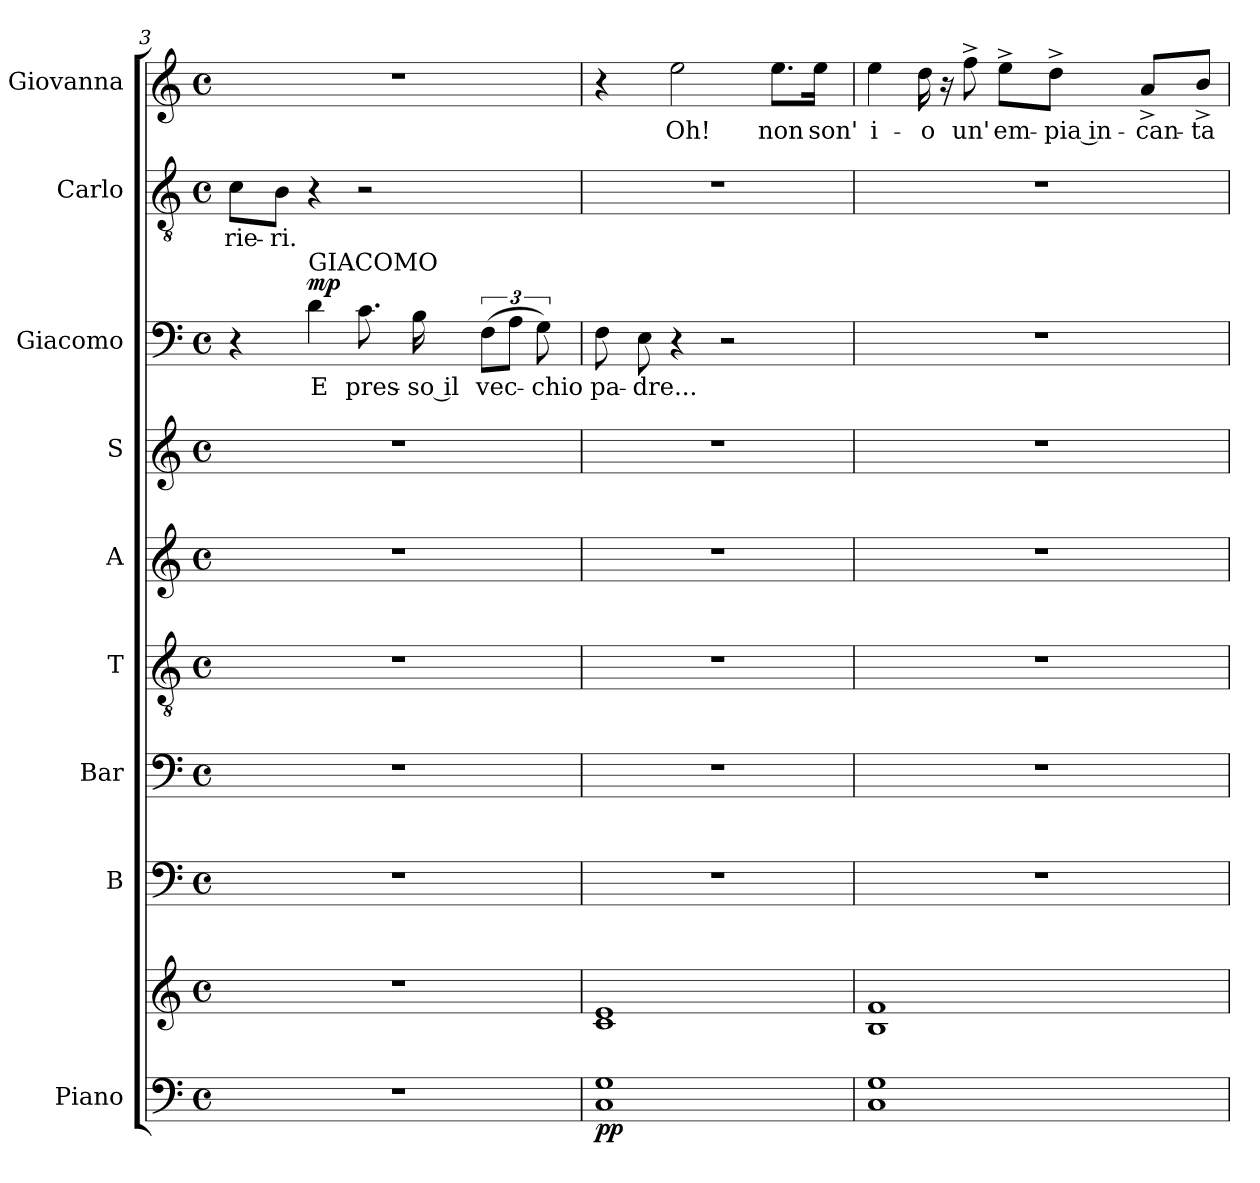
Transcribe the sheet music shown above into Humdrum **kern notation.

**kern	**kern	**dynam	**kern	**kern	**kern	**kern	**kern	**kern	**text	**dynam	**kern	**text	**kern	**text
*part9	*part9	*part9	*part8	*part7	*part6	*part5	*part4	*part3	*part3	*part3	*part2	*part2	*part1	*part1
*staff10	*staff9	*staff9/10	*staff8	*staff7	*staff6	*staff5	*staff4	*staff3	*staff3	*staff3	*staff2	*staff2	*staff1	*staff1
*I"Piano	*	*	*I"B	*I"Bar	*I"T	*I"A	*I"S	*I"Giacomo	*	*	*I"Carlo	*	*I"Giovanna	*
*I'Pno	*	*	*I'B	*I'Bar	*I'T	*I'A	*I'S	*	*	*	*	*	*I'V	*
*clefF4	*clefG2	*	*clefF4	*clefF4	*clefGv2	*clefG2	*clefG2	*clefF4	*	*	*clefGv2	*	*clefG2	*
*k[]	*k[]	*	*k[]	*k[]	*k[]	*k[]	*k[]	*k[]	*	*	*k[]	*	*k[]	*
*M4/4	*M4/4	*	*M4/4	*M4/4	*M4/4	*M4/4	*M4/4	*M4/4	*	*	*M4/4	*	*M4/4	*
*met(c)	*met(c)	*	*met(c)	*met(c)	*met(c)	*met(c)	*met(c)	*met(c)	*	*	*met(c)	*	*met(c)	*
=3	=3	=3	=3	=3	=3	=3	=3	=3	=3	=3	=3	=3	=3	=3
1r	1r	.	1r	1r	1r	1r	1r	4r	.	.	8c\L	-rie-	1r	.
.	.	.	.	.	.	.	.	.	.	.	8B\J	-ri.	.	.
!	!	!	!	!	!	!	!	!LO:TX:a:t=GIACOMO	!	!	!	!	!	!
!	!	!	!	!	!	!	!	!	!	!LO:DY:a	!	!	!	!
.	.	.	.	.	.	.	.	4d\	E	mp	4r	.	.	.
.	.	.	.	.	.	.	.	8.c\	pres-	.	2r	.	.	.
.	.	.	.	.	.	.	.	16B\	-so il	.	.	.	.	.
.	.	.	.	.	.	.	.	(12F\L	vec-	.	.	.	.	.
.	.	.	.	.	.	.	.	12A\J	.	.	.	.	.	.
.	.	.	.	.	.	.	.	12G\)	-chio	.	.	.	.	.
=4	=4	=4	=4	=4	=4	=4	=4	=4	=4	=4	=4	=4	=4	=4
!	!	!LO:DY:b=2	!	!	!	!	!	!	!	!	!	!	!	!
!	!	!LO:DY:n=1:b	!	!	!	!	!	!	!	!	!	!	!	!
1C 1G	1c 1e	p p	1r	1r	1r	1r	1r	8F\	pa-	.	1r	.	4r	.
.	.	.	.	.	.	.	.	8E\	-dre...	.	.	.	.	.
.	.	.	.	.	.	.	.	4r	.	.	.	.	2ee\	Oh!
.	.	.	.	.	.	.	.	2r	.	.	.	.	.	.
.	.	.	.	.	.	.	.	.	.	.	.	.	8.ee\L	non
.	.	.	.	.	.	.	.	.	.	.	.	.	16ee\Jk	son'
!!LO:PB:g=z
=5	=5	=5	=5	=5	=5	=5	=5	=5	=5	=5	=5	=5	=5	=5
1C 1G	1B 1f	.	1r	1r	1r	1r	1r	1r	.	.	1r	.	4ee\	i-
.	.	.	.	.	.	.	.	.	.	.	.	.	16dd\	-o
.	.	.	.	.	.	.	.	.	.	.	.	.	16r	.
.	.	.	.	.	.	.	.	.	.	.	.	.	8ff^\	un'
.	.	.	.	.	.	.	.	.	.	.	.	.	8ee^\L	em-
.	.	.	.	.	.	.	.	.	.	.	.	.	8dd^\J	-pia in-
.	.	.	.	.	.	.	.	.	.	.	.	.	8a^/L	-can-
.	.	.	.	.	.	.	.	.	.	.	.	.	8b^/J	-ta-
=	=	=	=	=	=	=	=	=	=	=	=	=	=	=
*-	*-	*-	*-	*-	*-	*-	*-	*-	*-	*-	*-	*-	*-	*-
